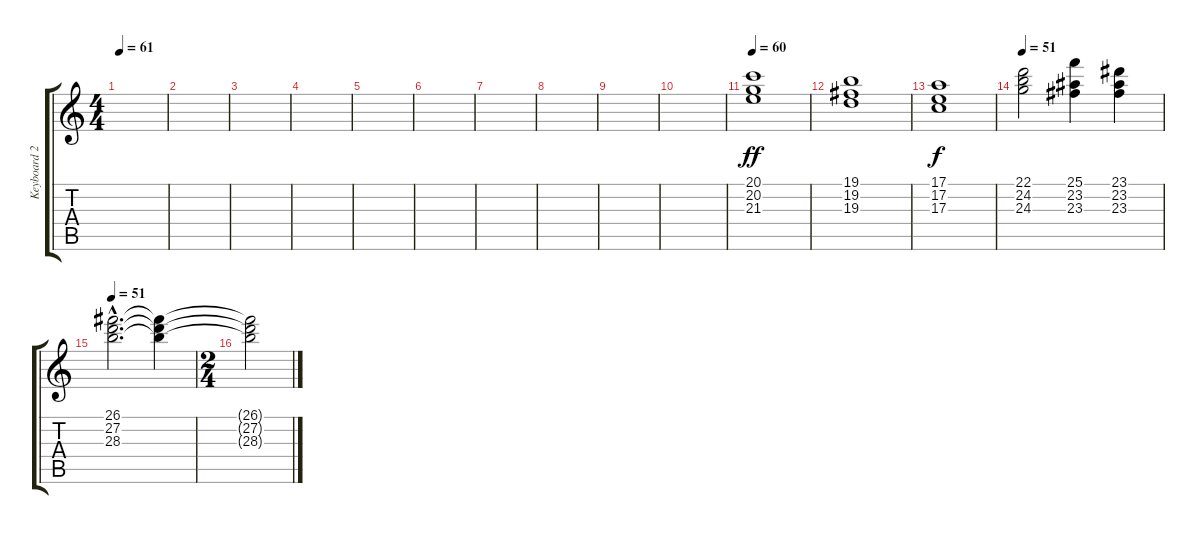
\track ("Keyboard 2 (Rick) /Clocks L-2" "Keyboard 2") {instrument pad2warm}
\staff {score tabs}
\tuning (E4 B3 G3 D3 A2 E2) {hide}
\ts (4 4)
\tempo 61
\clef g2
\ks c
|
|
|
|
|
|
|
|
|
|
\tempo 60
(20.1 20.2 21.3).1{dy ff volume 11 instrument pad2warm} |
(19.1 19.2 19.3).1 |
(17.1 17.2 17.3).1{dy f} |
\tempo 51
(22.1 24.2 24.3).2 (25.1 23.2 23.3).4 (23.1 23.2 23.3).4 |
\tempo 51
(26.1{hac} 27.2{hac} 28.3{hac}).2{d} (26.1{t} 27.2{t} 28.3{t}).4{volume 0} |
\ts (2 4)
(26.1{t} 27.2{t} 28.3{t}).2
